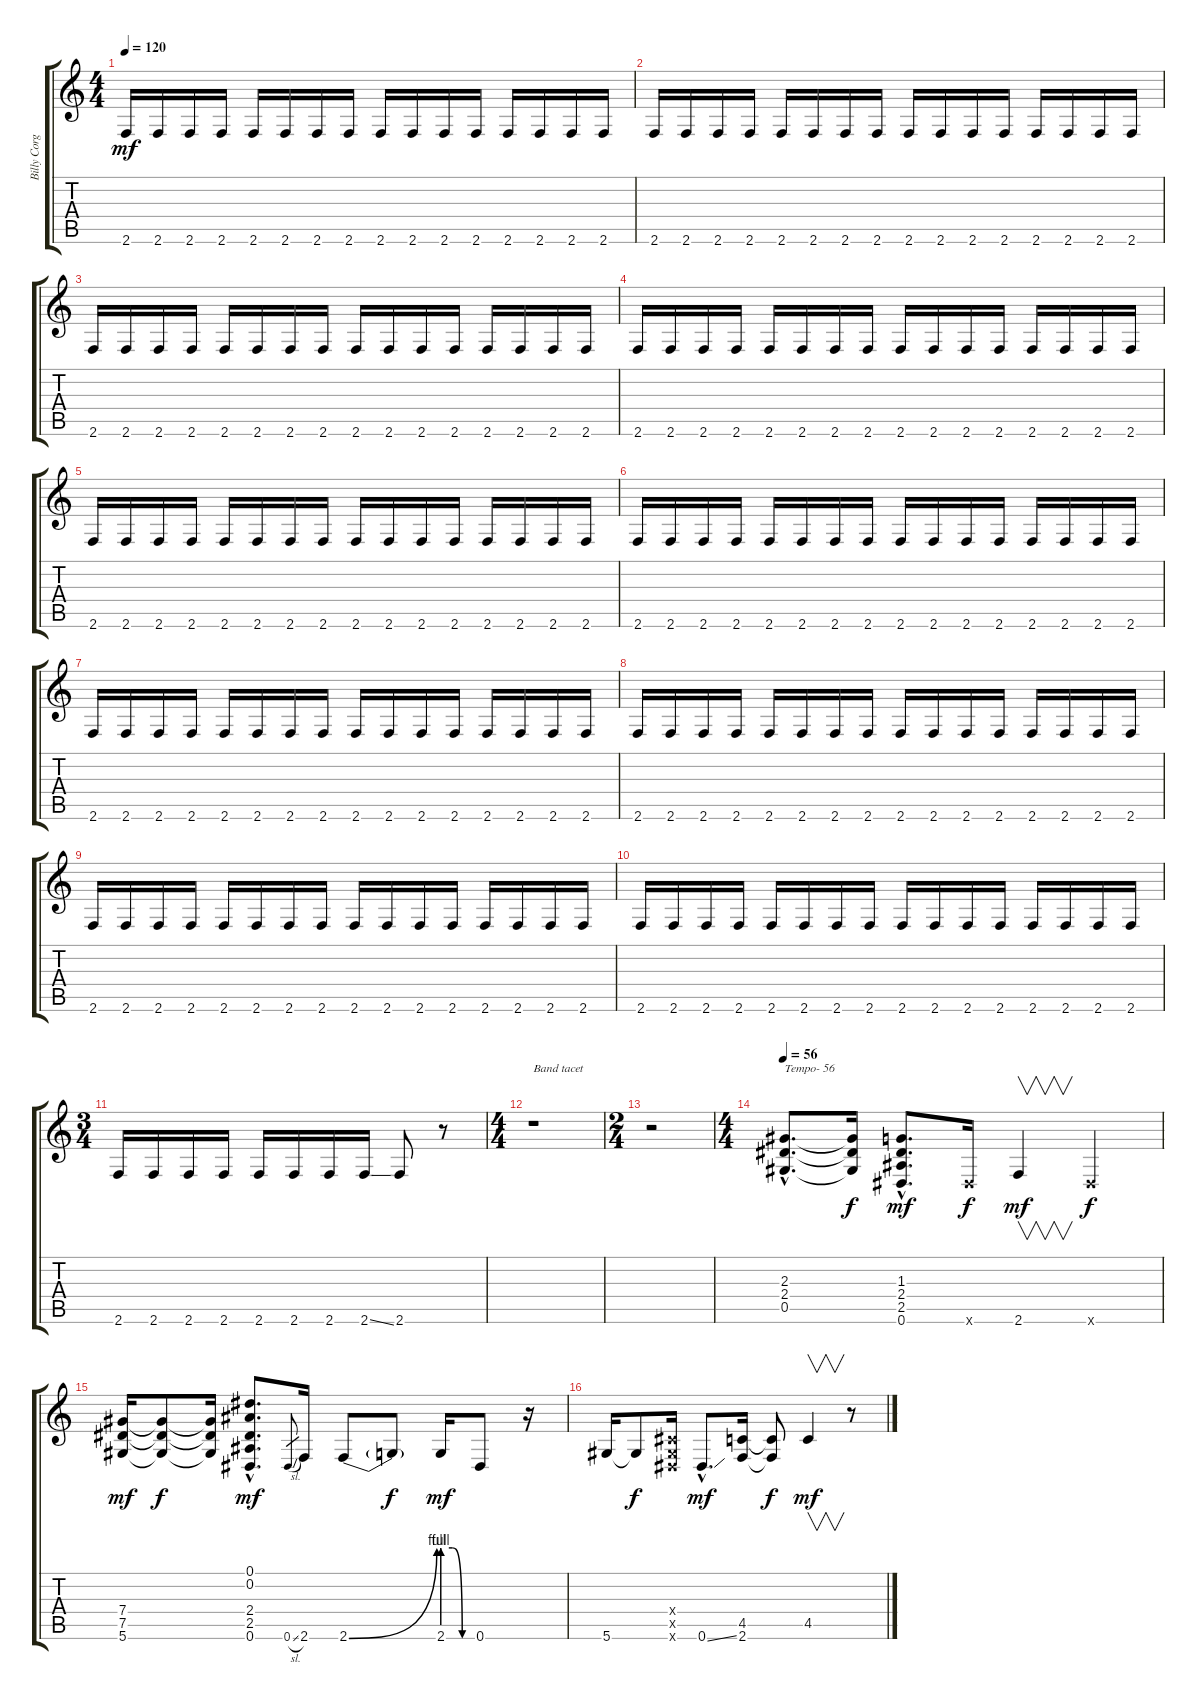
\track ("Billy Corgan 1" "Billy Corg") {instrument distortionguitar}
\staff {score tabs}
\tuning (Eb4 Bb3 Gb3 Db3 Ab2 Eb2) {hide}
\ts (4 4)
\tempo 120
\clef g2
\ks c
2.6.16{dy mf} 2.6.16 2.6.16 2.6.16 2.6.16 2.6.16 2.6.16 2.6.16 2.6.16 2.6.16 2.6.16 2.6.16 2.6.16 2.6.16 2.6.16 2.6.16 |
2.6.16 2.6.16 2.6.16 2.6.16 2.6.16 2.6.16 2.6.16 2.6.16 2.6.16 2.6.16 2.6.16 2.6.16 2.6.16 2.6.16 2.6.16 2.6.16 |
2.6.16 2.6.16 2.6.16 2.6.16 2.6.16 2.6.16 2.6.16 2.6.16 2.6.16 2.6.16 2.6.16 2.6.16 2.6.16 2.6.16 2.6.16 2.6.16 |
2.6.16 2.6.16 2.6.16 2.6.16 2.6.16 2.6.16 2.6.16 2.6.16 2.6.16 2.6.16 2.6.16 2.6.16 2.6.16 2.6.16 2.6.16 2.6.16 |
2.6.16 2.6.16 2.6.16 2.6.16 2.6.16 2.6.16 2.6.16 2.6.16 2.6.16 2.6.16 2.6.16 2.6.16 2.6.16 2.6.16 2.6.16 2.6.16 |
2.6.16 2.6.16 2.6.16 2.6.16 2.6.16 2.6.16 2.6.16 2.6.16 2.6.16 2.6.16 2.6.16 2.6.16 2.6.16 2.6.16 2.6.16 2.6.16 |
2.6.16 2.6.16 2.6.16 2.6.16 2.6.16 2.6.16 2.6.16 2.6.16 2.6.16 2.6.16 2.6.16 2.6.16 2.6.16 2.6.16 2.6.16 2.6.16 |
2.6.16 2.6.16 2.6.16 2.6.16 2.6.16 2.6.16 2.6.16 2.6.16 2.6.16 2.6.16 2.6.16 2.6.16 2.6.16 2.6.16 2.6.16 2.6.16 |
2.6.16 2.6.16 2.6.16 2.6.16 2.6.16 2.6.16 2.6.16 2.6.16 2.6.16 2.6.16 2.6.16 2.6.16 2.6.16 2.6.16 2.6.16 2.6.16 |
2.6.16 2.6.16 2.6.16 2.6.16 2.6.16 2.6.16 2.6.16 2.6.16 2.6.16 2.6.16 2.6.16 2.6.16 2.6.16 2.6.16 2.6.16 2.6.16 |
\ts (3 4)
2.6.16 2.6.16 2.6.16 2.6.16 2.6.16 2.6.16 2.6.16 2.6{ss}.16 2.6.8 r.8 |
\ts (4 4)
r.1{txt "Band tacet"} |
\ts (2 4)
r.2 |
\ts (4 4)
\tempo 56
(2.3{hac} 2.4{hac} 0.5{hac}).8{d txt "Tempo- 56"} (2.3{t} 2.4{t} 0.5{t}).16{dy f} (1.3{hac} 2.4{hac} 2.5{hac} 0.6{hac}).8{d dy mf} 0.6{x}.16{dy f} 2.6.4{v dy mf} 0.6{x}.4{dy f} |
(7.4 7.5 5.6).16{dy mf} (7.4{t} 7.5{t} 5.6{t}).8{dy f} (7.4{t} 7.5{t} 5.6{t}).16 (0.1{hac} 0.2{hac} 2.4{hac} 2.5{hac} 0.6{hac}).8{d dy mf} 0.6{sl}.8{gr} 2.6.16 2.6{be (bend 0 0 60 4)}.8 2.6{t}.8{dy f} 2.6{be (custom 0 4 20 4 40 0 60 0)}.16{dy mf} 0.6.8 r.16 |
5.6.16 5.6{t}.8{dy f} (0.4{x} 0.5{x} 0.6{x}).16 0.6{ss hac}.8{d dy mf} (4.5 2.6).16 (4.5{t} 2.6{t}).8{dy f} 4.5.4{v dy mf} r.8
